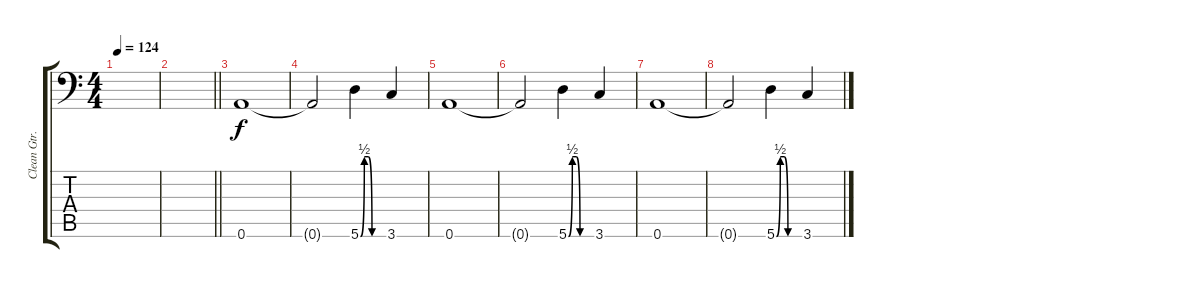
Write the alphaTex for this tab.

\track ("Clean Gtr. 2" "Clean Gtr.") {instrument electricguitarclean}
\staff {score tabs}
\tuning (B3 Gb3 D3 A2 E2 A1) {hide}
\ts (4 4)
\tempo 124
\clef f4
\ks c
|
\barLineRight lightlight
|
\section ("" "")
0.6.1 |
0.6{t}.2 5.6{be (custom 0 0 10 2 20 2 30 0 60 0)}.4 3.6.4 |
0.6.1 |
0.6{t}.2 5.6{be (custom 0 0 10 2 20 2 30 0 60 0)}.4 3.6.4 |
0.6.1 |
0.6{t}.2 5.6{be (custom 0 0 10 2 20 2 30 0 60 0)}.4 3.6.4
